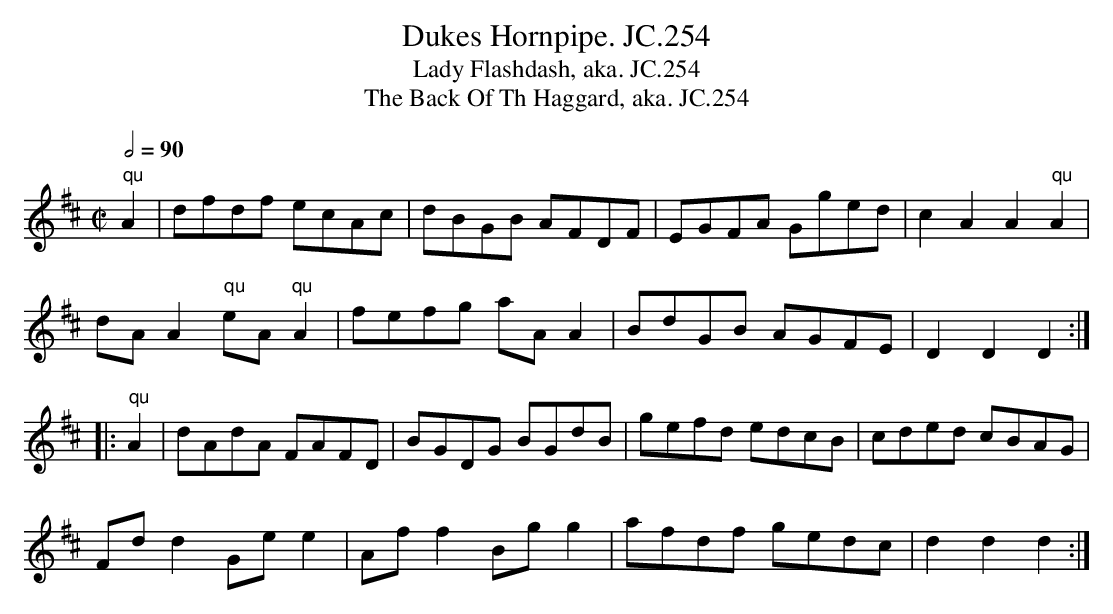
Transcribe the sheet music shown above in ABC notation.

X:1
T:Dukes Hornpipe. JC.254
T:Lady Flashdash, aka. JC.254
T:Back Of Th Haggard, aka. JC.254, The
M:C|
L:1/8
Q:2/4=90
K:D
" qu"A2|\\
dfdf ecAc|dBGB AFDF|EGFA Gged|c2A2A2" qu"A2|
dAA2" qu"eA"qu"A2|fefg aAA2|BdGB AGFE|D2D2 D2:|
|:" qu"A2|dAdA FAFD|BGDG BGdB|gefd edcB|cded cBAG|
Fdd2 Gee2|Aff2 Bgg2|afdf gedc|d2d2 d2:|
